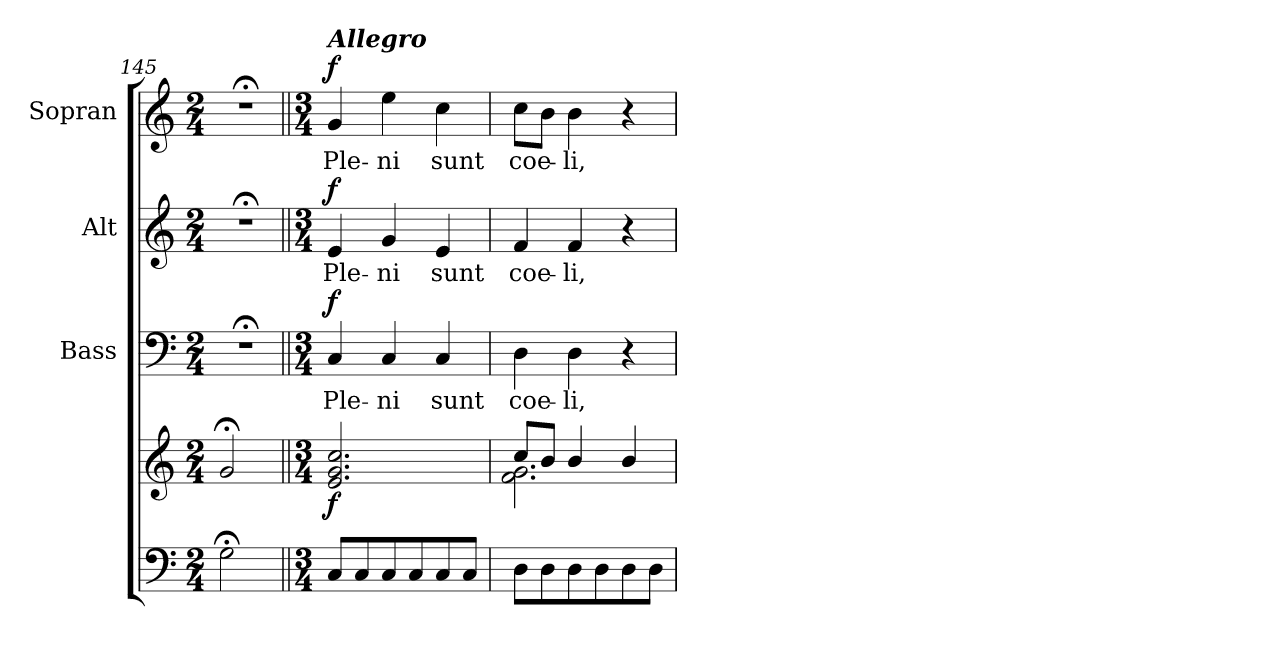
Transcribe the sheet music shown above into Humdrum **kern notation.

**kern	**kern	**dynam	**kern	**text	**dynam	**kern	**text	**dynam	**kern	**text	**dynam
*part4	*part4	*part4	*part3	*part3	*part3	*part2	*part2	*part2	*part1	*part1	*part1
*staff5	*staff4	*staff4/5	*staff3	*staff3	*staff3	*staff2	*staff2	*staff2	*staff1	*staff1	*staff1
*	*	*	*I"Bass	*	*	*I"Alt	*	*	*I"Sopran	*	*
*	*	*	*I'B.	*	*	*I'A.	*	*	*I'S.	*	*
*clefF4	*clefG2	*	*clefF4	*	*	*clefG2	*	*	*clefG2	*	*
*k[]	*k[]	*	*k[]	*	*	*k[]	*	*	*k[]	*	*
*C:	*C:	*	*C:	*	*	*C:	*	*	*C:	*	*
*M2/4	*M2/4	*	*M2/4	*	*	*M2/4	*	*	*M2/4	*	*
=145	=145	=145	=145	=145	=145	=145	=145	=145	=145	=145	=145
!	!	!	!LO:N:vis=1	!	!	!LO:N:vis=1	!	!	!LO:N:vis=1	!	!
2G;<\	2g;</	.	2r;<	.	.	2r;<	.	.	2r;<	.	.
=146||	=146||	=146||	=146||	=146||	=146||	=146||	=146||	=146||	=146||	=146||	=146||
*M3/4	*M3/4	*	*M3/4	*	*	*M3/4	*	*	*M3/4	*	*
!	!	!	!	!	!	!	!	!	!LO:TX:a:Bi:t=Allegro	!	!
!	!	!LO:DY:b	!	!LO:LY:b	!LO:DY:a	!	!LO:LY:b	!LO:DY:a	!	!LO:LY:b	!LO:DY:a
8C/L	2.e/ 2.g/ 2.cc/	f	4C/	Ple-	f	4e/	Ple-	f	4g/	Ple-	f
8C/	.	.	.	.	.	.	.	.	.	.	.
!	!	!	!	!LO:LY:b	!	!	!LO:LY:b	!	!	!LO:LY:b	!
8C/	.	.	4C/	-ni	.	4g/	-ni	.	4ee\	-ni	.
8C/	.	.	.	.	.	.	.	.	.	.	.
!	!	!	!	!LO:LY:b	!	!	!LO:LY:b	!	!	!LO:LY:b	!
8C/	.	.	4C/	sunt	.	4e/	sunt	.	4cc\	sunt	.
8C/J	.	.	.	.	.	.	.	.	.	.	.
=147	=147	=147	=147	=147	=147	=147	=147	=147	=147	=147	=147
*	*^	*	*	*	*	*	*	*	*	*	*
!	!	!	!	!	!LO:LY:b	!	!	!LO:LY:b	!	!	!LO:LY:b	!
8D\L	8cc/L	2.f\ 2.g\	.	4D\	coe-	.	4f/	coe-	.	8cc\L	coe-	.
8D\	8b/J	.	.	.	.	.	.	.	.	8b\J	.	.
!	!	!	!	!	!LO:LY:b	!	!	!LO:LY:b	!	!	!LO:LY:b	!
8D\	4b/	.	.	4D\	-li,	.	4f/	-li,	.	4b\	-li,	.
8D\	.	.	.	.	.	.	.	.	.	.	.	.
8D\	4b/	.	.	4r	.	.	4r	.	.	4r	.	.
8D\J	.	.	.	.	.	.	.	.	.	.	.	.
*	*v	*v	*	*	*	*	*	*	*	*	*	*
=	=	=	=	=	=	=	=	=	=	=	=
*-	*-	*-	*-	*-	*-	*-	*-	*-	*-	*-	*-
